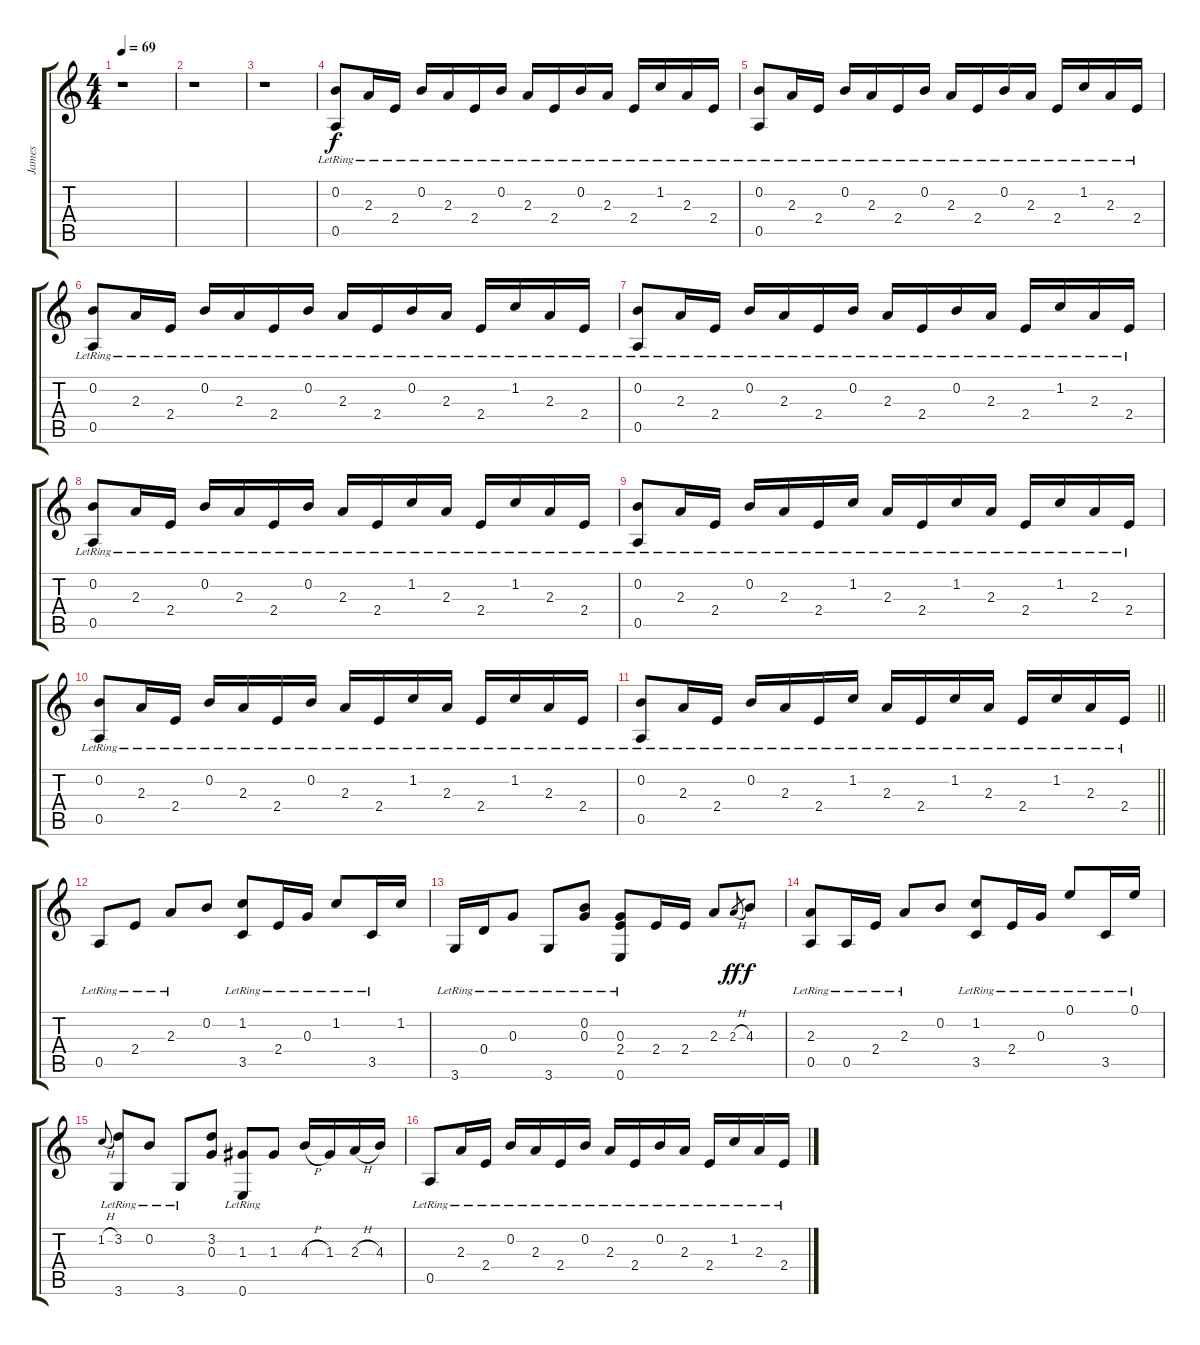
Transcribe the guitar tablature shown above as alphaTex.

\track ("James" "James") {instrument overdrivenguitar}
\staff {score tabs}
\tuning (E4 B3 G3 D3 A2 E2) {hide}
\ts (4 4)
\tempo 69
\clef g2
\ks c
r.1{dy f instrument acousticguitarnylon} |
r.1 |
r.1 |
(0.2{lr} 0.5{lr}).8 2.3{lr}.16 2.4{lr}.16 0.2{lr}.16 2.3{lr}.16 2.4{lr}.16 0.2{lr}.16 2.3{lr}.16 2.4{lr}.16 0.2{lr}.16 2.3{lr}.16 2.4{lr}.16 1.2{lr}.16 2.3{lr}.16 2.4{lr}.16 |
(0.2{lr} 0.5{lr}).8 2.3{lr}.16 2.4{lr}.16 0.2{lr}.16 2.3{lr}.16 2.4{lr}.16 0.2{lr}.16 2.3{lr}.16 2.4{lr}.16 0.2{lr}.16 2.3{lr}.16 2.4{lr}.16 1.2{lr}.16 2.3{lr}.16 2.4{lr}.16 |
(0.2{lr} 0.5{lr}).8 2.3{lr}.16 2.4{lr}.16 0.2{lr}.16 2.3{lr}.16 2.4{lr}.16 0.2{lr}.16 2.3{lr}.16 2.4{lr}.16 0.2{lr}.16 2.3{lr}.16 2.4{lr}.16 1.2{lr}.16 2.3{lr}.16 2.4{lr}.16 |
(0.2{lr} 0.5{lr}).8 2.3{lr}.16 2.4{lr}.16 0.2{lr}.16 2.3{lr}.16 2.4{lr}.16 0.2{lr}.16 2.3{lr}.16 2.4{lr}.16 0.2{lr}.16 2.3{lr}.16 2.4{lr}.16 1.2{lr}.16 2.3{lr}.16 2.4{lr}.16 |
(0.2{lr} 0.5{lr}).8 2.3{lr}.16 2.4{lr}.16 0.2{lr}.16 2.3{lr}.16 2.4{lr}.16 0.2{lr}.16 2.3{lr}.16 2.4{lr}.16 1.2{lr}.16 2.3{lr}.16 2.4{lr}.16 1.2{lr}.16 2.3{lr}.16 2.4{lr}.16 |
(0.2{lr} 0.5{lr}).8 2.3{lr}.16 2.4{lr}.16 0.2{lr}.16 2.3{lr}.16 2.4{lr}.16 1.2{lr}.16 2.3{lr}.16 2.4{lr}.16 1.2{lr}.16 2.3{lr}.16 2.4{lr}.16 1.2{lr}.16 2.3{lr}.16 2.4{lr}.16 |
(0.2{lr} 0.5{lr}).8 2.3{lr}.16 2.4{lr}.16 0.2{lr}.16 2.3{lr}.16 2.4{lr}.16 0.2{lr}.16 2.3{lr}.16 2.4{lr}.16 1.2{lr}.16 2.3{lr}.16 2.4{lr}.16 1.2{lr}.16 2.3{lr}.16 2.4{lr}.16 |
\barLineRight lightlight
(0.2{lr} 0.5{lr}).8 2.3{lr}.16 2.4{lr}.16 0.2{lr}.16 2.3{lr}.16 2.4{lr}.16 1.2{lr}.16 2.3{lr}.16 2.4{lr}.16 1.2{lr}.16 2.3{lr}.16 2.4{lr}.16 1.2{lr}.16 2.3{lr}.16 2.4{lr}.16 |
0.5{lr}.8 2.4{lr}.8 2.3{lr}.8 0.2.8 (1.2{lr} 3.5{lr}).8 2.4{lr}.16 0.3{lr}.16 1.2{lr}.8 3.5{lr}.16 1.2.16 |
3.6{lr}.16 0.4{lr}.16 0.3{lr}.8 3.6{lr}.8 (0.2 0.3{lr}).8 (0.3{lr} 2.4 0.6{lr}).8 2.4.16 2.4.16 2.3.8 2.3{h}.8{gr dy ff} 4.3.8{dy f} |
(2.3{lr} 0.5{lr}).8 0.5{lr}.16 2.4{lr}.16 2.3{lr}.8 0.2.8 (1.2{lr} 3.5{lr}).8 2.4{lr}.16 0.3{lr}.16 0.1{lr}.8 3.5{lr}.16 0.1{lr}.16 |
1.2{h}.8{gr onbeat} (3.2 3.6{lr}).8 0.2{lr}.8 3.6{lr}.8 (3.2 0.3).8 (1.3 0.6{lr}).8 1.3.8 4.3{h}.16 1.3.16 2.3{h}.16 4.3.16 |
0.5{lr}.8 2.3{lr}.16 2.4{lr}.16 0.2{lr}.16 2.3{lr}.16 2.4{lr}.16 0.2{lr}.16 2.3{lr}.16 2.4{lr}.16 0.2{lr}.16 2.3{lr}.16 2.4{lr}.16 1.2{lr}.16 2.3{lr}.16 2.4{lr}.16
